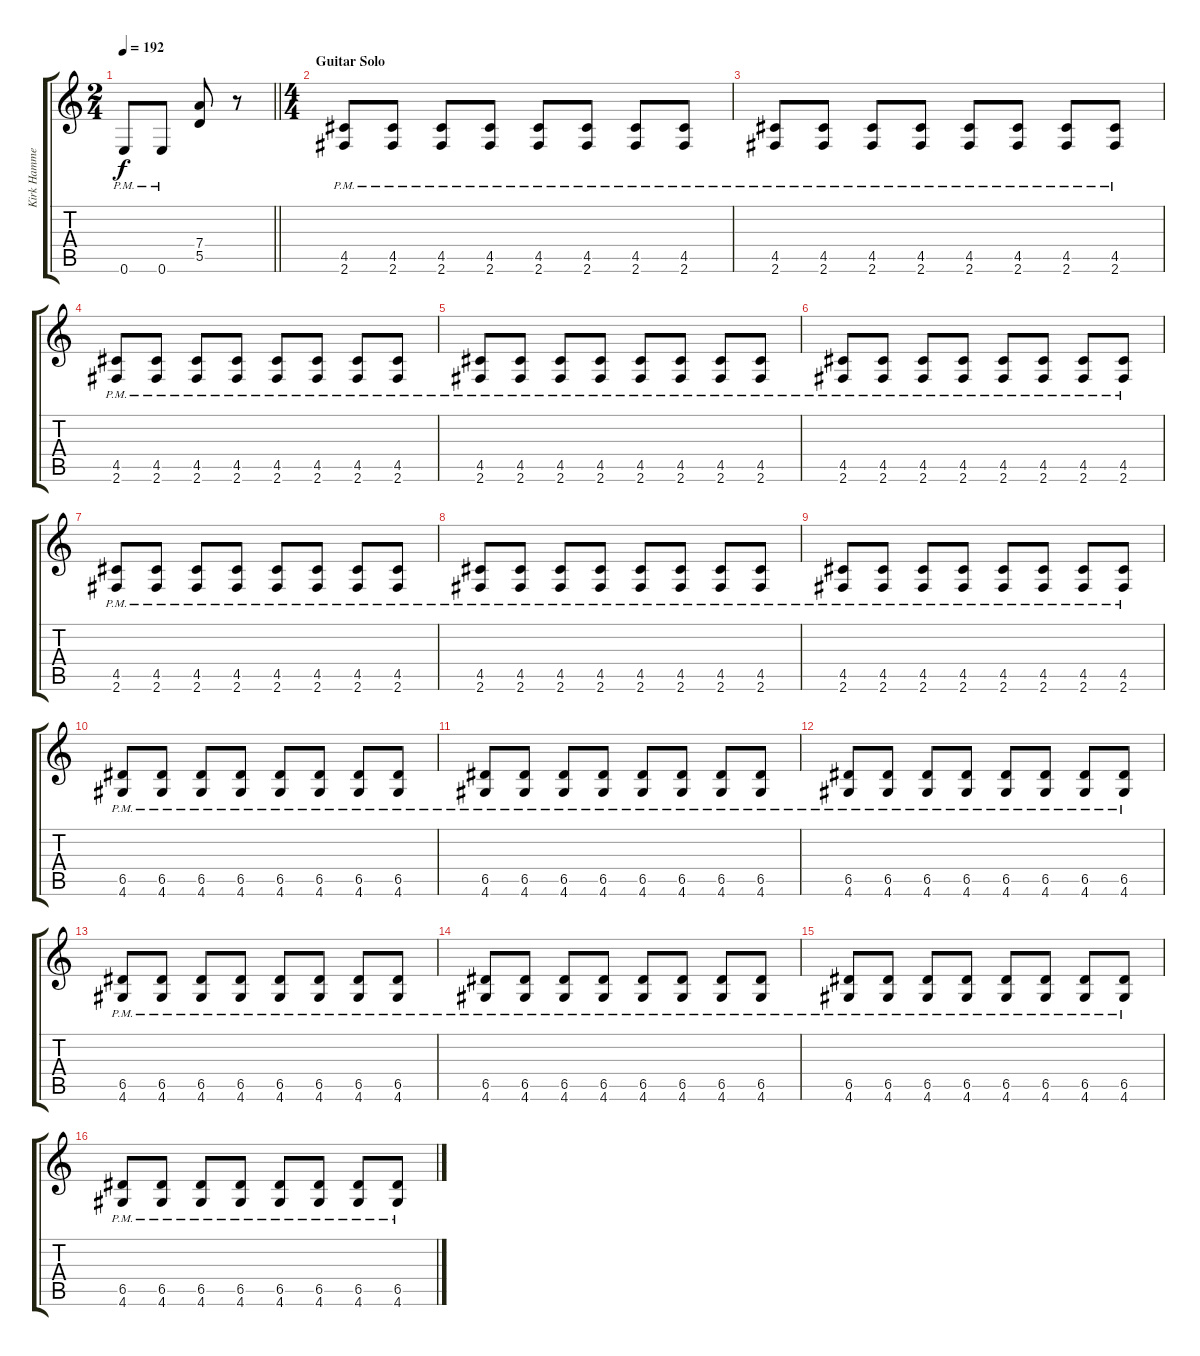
\track ("Kirk Hammet - Rhythm/Lead Guitar" "Kirk Hamme") {instrument distortionguitar}
\staff {score tabs}
\tuning (E4 B3 G3 D3 A2 E2) {hide}
\ts (2 4)
\tempo 192
\clef g2
\barLineRight lightlight
\ks c
0.6{pm}.8{dy f} 0.6{pm}.8 (7.4 5.5).8 r.8 |
\ts (4 4)
\section ("" "Guitar Solo")
(4.5{pm} 2.6{pm}).8 (4.5{pm} 2.6{pm}).8 (4.5{pm} 2.6{pm}).8 (4.5{pm} 2.6{pm}).8 (4.5{pm} 2.6{pm}).8 (4.5{pm} 2.6{pm}).8 (4.5{pm} 2.6{pm}).8 (4.5{pm} 2.6{pm}).8 |
(4.5{pm} 2.6{pm}).8 (4.5{pm} 2.6{pm}).8 (4.5{pm} 2.6{pm}).8 (4.5{pm} 2.6{pm}).8 (4.5{pm} 2.6{pm}).8 (4.5{pm} 2.6{pm}).8 (4.5{pm} 2.6{pm}).8 (4.5{pm} 2.6{pm}).8 |
(4.5{pm} 2.6{pm}).8 (4.5{pm} 2.6{pm}).8 (4.5{pm} 2.6{pm}).8 (4.5{pm} 2.6{pm}).8 (4.5{pm} 2.6{pm}).8 (4.5{pm} 2.6{pm}).8 (4.5{pm} 2.6{pm}).8 (4.5{pm} 2.6{pm}).8 |
(4.5{pm} 2.6{pm}).8 (4.5{pm} 2.6{pm}).8 (4.5{pm} 2.6{pm}).8 (4.5{pm} 2.6{pm}).8 (4.5{pm} 2.6{pm}).8 (4.5{pm} 2.6{pm}).8 (4.5{pm} 2.6{pm}).8 (4.5{pm} 2.6{pm}).8 |
(4.5{pm} 2.6{pm}).8 (4.5{pm} 2.6{pm}).8 (4.5{pm} 2.6{pm}).8 (4.5{pm} 2.6{pm}).8 (4.5{pm} 2.6{pm}).8 (4.5{pm} 2.6{pm}).8 (4.5{pm} 2.6{pm}).8 (4.5{pm} 2.6{pm}).8 |
(4.5{pm} 2.6{pm}).8 (4.5{pm} 2.6{pm}).8 (4.5{pm} 2.6{pm}).8 (4.5{pm} 2.6{pm}).8 (4.5{pm} 2.6{pm}).8 (4.5{pm} 2.6{pm}).8 (4.5{pm} 2.6{pm}).8 (4.5{pm} 2.6{pm}).8 |
(4.5{pm} 2.6{pm}).8 (4.5{pm} 2.6{pm}).8 (4.5{pm} 2.6{pm}).8 (4.5{pm} 2.6{pm}).8 (4.5{pm} 2.6{pm}).8 (4.5{pm} 2.6{pm}).8 (4.5{pm} 2.6{pm}).8 (4.5{pm} 2.6{pm}).8 |
(4.5{pm} 2.6{pm}).8 (4.5{pm} 2.6{pm}).8 (4.5{pm} 2.6{pm}).8 (4.5{pm} 2.6{pm}).8 (4.5{pm} 2.6{pm}).8 (4.5{pm} 2.6{pm}).8 (4.5{pm} 2.6{pm}).8 (4.5{pm} 2.6{pm}).8 |
(6.5{pm} 4.6{pm}).8 (6.5{pm} 4.6{pm}).8 (6.5{pm} 4.6{pm}).8 (6.5{pm} 4.6{pm}).8 (6.5{pm} 4.6{pm}).8 (6.5{pm} 4.6{pm}).8 (6.5{pm} 4.6{pm}).8 (6.5{pm} 4.6{pm}).8 |
(6.5{pm} 4.6{pm}).8 (6.5{pm} 4.6{pm}).8 (6.5{pm} 4.6{pm}).8 (6.5{pm} 4.6{pm}).8 (6.5{pm} 4.6{pm}).8 (6.5{pm} 4.6{pm}).8 (6.5{pm} 4.6{pm}).8 (6.5{pm} 4.6{pm}).8 |
(6.5{pm} 4.6{pm}).8 (6.5{pm} 4.6{pm}).8 (6.5{pm} 4.6{pm}).8 (6.5{pm} 4.6{pm}).8 (6.5{pm} 4.6{pm}).8 (6.5{pm} 4.6{pm}).8 (6.5{pm} 4.6{pm}).8 (6.5{pm} 4.6{pm}).8 |
(6.5{pm} 4.6{pm}).8 (6.5{pm} 4.6{pm}).8 (6.5{pm} 4.6{pm}).8 (6.5{pm} 4.6{pm}).8 (6.5{pm} 4.6{pm}).8 (6.5{pm} 4.6{pm}).8 (6.5{pm} 4.6{pm}).8 (6.5{pm} 4.6{pm}).8 |
(6.5{pm} 4.6{pm}).8 (6.5{pm} 4.6{pm}).8 (6.5{pm} 4.6{pm}).8 (6.5{pm} 4.6{pm}).8 (6.5{pm} 4.6{pm}).8 (6.5{pm} 4.6{pm}).8 (6.5{pm} 4.6{pm}).8 (6.5{pm} 4.6{pm}).8 |
(6.5{pm} 4.6{pm}).8 (6.5{pm} 4.6{pm}).8 (6.5{pm} 4.6{pm}).8 (6.5{pm} 4.6{pm}).8 (6.5{pm} 4.6{pm}).8 (6.5{pm} 4.6{pm}).8 (6.5{pm} 4.6{pm}).8 (6.5{pm} 4.6{pm}).8 |
(6.5{pm} 4.6{pm}).8 (6.5{pm} 4.6{pm}).8 (6.5{pm} 4.6{pm}).8 (6.5{pm} 4.6{pm}).8 (6.5{pm} 4.6{pm}).8 (6.5{pm} 4.6{pm}).8 (6.5{pm} 4.6{pm}).8 (6.5{pm} 4.6{pm}).8
